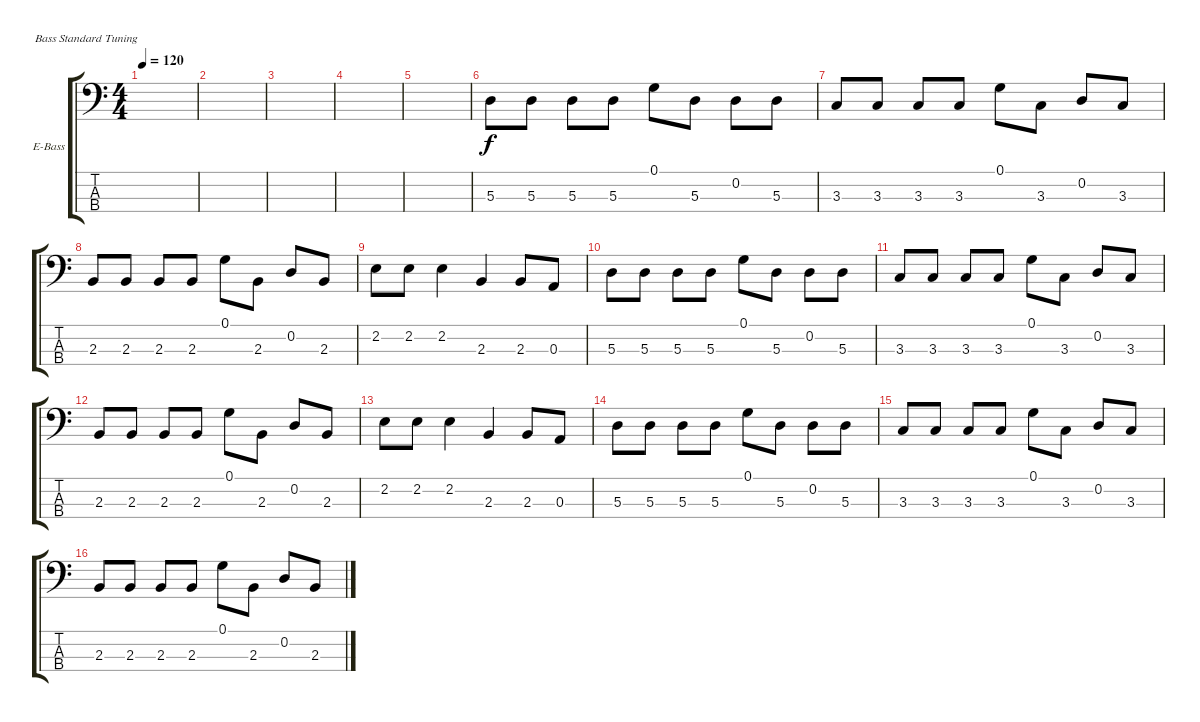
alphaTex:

\defaultSystemsLayout 4
\bracketExtendMode groupsimilarinstruments
\firstSystemTrackNameOrientation horizontal
\otherSystemsTrackNameOrientation horizontal
\track ("Electric Bass" "E-Bass") {instrument electricbassfinger}
\staff {score tabs}
\tuning (G2 D2 A1 E1)
\ts (4 4)
\tempo 120
\clef f4
\ks c
|
|
|
|
|
5.3.8 5.3.8 5.3.8 5.3.8 0.1.8 5.3.8 0.2.8 5.3.8 |
3.3.8 3.3.8 3.3.8 3.3.8 0.1.8 3.3.8 0.2.8 3.3.8 |
2.3.8 2.3.8 2.3.8 2.3.8 0.1.8 2.3.8 0.2.8 2.3.8 |
2.2.8 2.2.8 2.2.4 2.3.4 2.3.8 0.3.8 |
5.3.8 5.3.8 5.3.8 5.3.8 0.1.8 5.3.8 0.2.8 5.3.8 |
3.3.8 3.3.8 3.3.8 3.3.8 0.1.8 3.3.8 0.2.8 3.3.8 |
2.3.8 2.3.8 2.3.8 2.3.8 0.1.8 2.3.8 0.2.8 2.3.8 |
2.2.8 2.2.8 2.2.4 2.3.4 2.3.8 0.3.8 |
5.3.8 5.3.8 5.3.8 5.3.8 0.1.8 5.3.8 0.2.8 5.3.8 |
3.3.8 3.3.8 3.3.8 3.3.8 0.1.8 3.3.8 0.2.8 3.3.8 |
2.3.8 2.3.8 2.3.8 2.3.8 0.1.8 2.3.8 0.2.8 2.3.8
